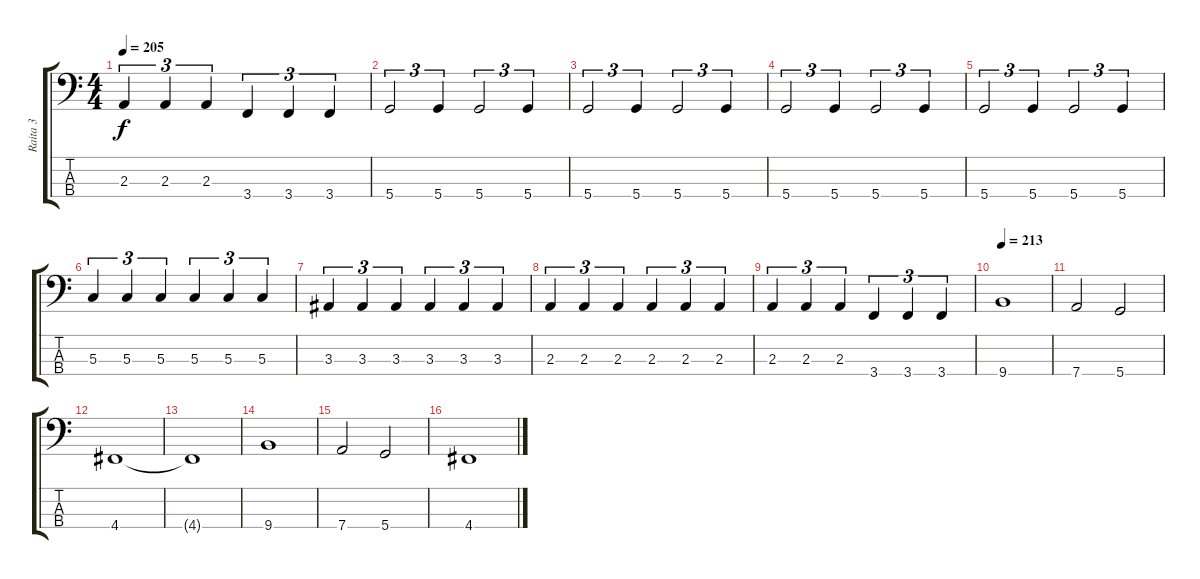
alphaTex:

\track ("Raita 3" "Raita 3") {instrument electricbassfinger}
\staff {score tabs}
\tuning (F2 C2 G1 D1) {hide}
\ts (4 4)
\tempo 205
\clef f4
\ks c
2.3.4{tu (3 2) dy f} 2.3.4{tu (3 2)} 2.3.4{tu (3 2)} 3.4.4{tu (3 2)} 3.4.4{tu (3 2)} 3.4.4{tu (3 2)} |
5.4.2{tu (3 2)} 5.4.4{tu (3 2)} 5.4.2{tu (3 2)} 5.4.4{tu (3 2)} |
5.4.2{tu (3 2)} 5.4.4{tu (3 2)} 5.4.2{tu (3 2)} 5.4.4{tu (3 2)} |
5.4.2{tu (3 2)} 5.4.4{tu (3 2)} 5.4.2{tu (3 2)} 5.4.4{tu (3 2)} |
5.4.2{tu (3 2)} 5.4.4{tu (3 2)} 5.4.2{tu (3 2)} 5.4.4{tu (3 2)} |
5.3.4{tu (3 2)} 5.3.4{tu (3 2)} 5.3.4{tu (3 2)} 5.3.4{tu (3 2)} 5.3.4{tu (3 2)} 5.3.4{tu (3 2)} |
3.3.4{tu (3 2)} 3.3.4{tu (3 2)} 3.3.4{tu (3 2)} 3.3.4{tu (3 2)} 3.3.4{tu (3 2)} 3.3.4{tu (3 2)} |
2.3.4{tu (3 2)} 2.3.4{tu (3 2)} 2.3.4{tu (3 2)} 2.3.4{tu (3 2)} 2.3.4{tu (3 2)} 2.3.4{tu (3 2)} |
2.3.4{tu (3 2)} 2.3.4{tu (3 2)} 2.3.4{tu (3 2)} 3.4.4{tu (3 2)} 3.4.4{tu (3 2)} 3.4.4{tu (3 2)} |
\tempo 213
9.4.1 |
7.4.2 5.4.2 |
4.4.1 |
4.4{t}.1 |
9.4.1 |
7.4.2 5.4.2 |
4.4.1
